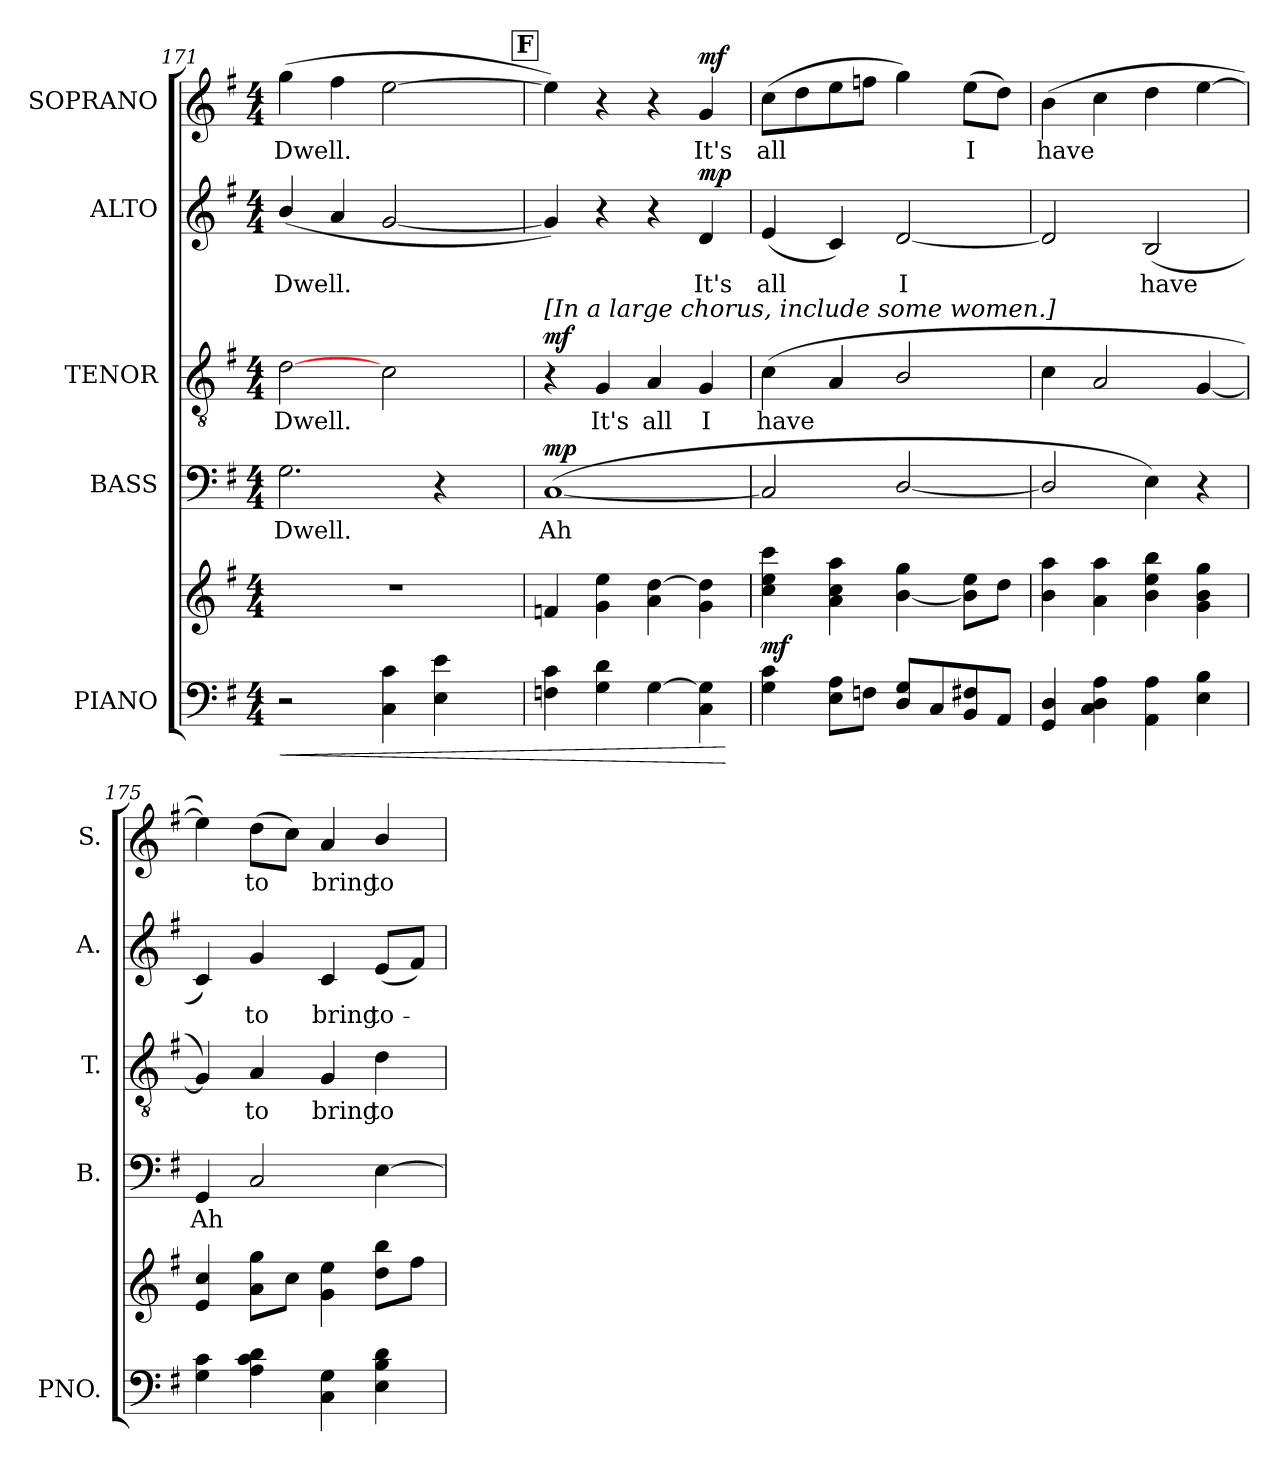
**kern	**kern	**dynam	**kern	**text	**dynam	**kern	**text	**dynam	**kern	**text	**dynam	**kern	**text	**dynam
*part5	*part5	*part5	*part4	*part4	*part4	*part3	*part3	*part3	*part2	*part2	*part2	*part1	*part1	*part1
*staff6	*staff5	*staff5/6	*staff4	*staff4	*staff4	*staff3	*staff3	*staff3	*staff2	*staff2	*staff2	*staff1	*staff1	*staff1
*I"PIANO	*	*	*I"BASS	*	*	*I"TENOR	*	*	*I"ALTO	*	*	*I"SOPRANO	*	*
*I'PNO.	*	*	*I'B.	*	*	*I'T.	*	*	*I'A.	*	*	*I'S.	*	*
*clefF4	*clefG2	*	*clefF4	*	*	*clefGv2	*	*	*clefG2	*	*	*clefG2	*	*
*	*	*	*	*	*	*ITrd7c12	*	*	*	*	*	*	*	*
*k[f#]	*k[f#]	*	*k[f#]	*	*	*k[f#]	*	*	*k[f#]	*	*	*k[f#]	*	*
*G:	*G:	*	*G:	*	*	*G:	*	*	*G:	*	*	*G:	*	*
*M4/4	*M4/4	*	*M4/4	*	*	*M4/4	*	*	*M4/4	*	*	*M4/4	*	*
=171	=171	=171	=171	=171	=171	=171	=171	=171	=171	=171	=171	=171	=171	=171
!	!	!LO:HP:b=2	!	!	!	!	!	!	!	!	!	!	!	!
!	!	!	!	!LO:LY:b:color=#000000	!	!	!	!	!	!	!	!	!	!
!	!	!	!	!	!	!	!LO:LY:b:color=#000000	!	!	!	!	!	!	!
!	!	!	!	!	!	!	!	!	!	!LO:LY:b:color=#000000	!	!	!	!
!	!	!	!	!	!	!	!	!	!	!	!	!	!LO:LY:b:color=#000000	!
*	*^	*	*	*	*	*	*	*	*	*	*	*^	*	*
2r	1r	2ryy	<	2.Gi\	Dwell.	.	[2Di\	Dwell.	.	(4bi/	Dwell.	.	(4ggi\	2ryy	Dwell.	.
.	.	.	.	.	.	.	.	.	.	4ai/	.	.	4ff#i\	.	.	.
4Ci\ 4ci	.	4ryy	.	.	.	.	2Ci\	.	.	[2gi/	.	.	[2eei\	4ryy	.	.
4Ei\ 4ei	.	8ryy	.	4r	.	.	.	.	.	.	.	.	.	8ryy	.	.
.	.	16ryy	.	.	.	.	.	.	.	.	.	.	.	16ryy	.	.
.	.	32ryy	.	.	.	.	.	.	.	.	.	.	.	32ryy	.	.
.	.	64ryy	.	.	.	.	.	.	.	.	.	.	.	64ryy	.	.
.	.	128...ryy	.	.	.	.	.	.	.	.	.	.	.	128...ryy	.	.
*	*MM80	*	*	*	*	*	*	*	*	*	*	*	*MM80	*	*	*
.	.	1024ryy	.	.	.	.	.	.	.	.	.	.	.	1024ryy	.	.
*	*v	*v	*	*	*	*	*	*	*	*	*	*	*v	*v	*	*
!!LO:REH:place=s1:B:color=#000000:enc=box:fs=16.5694:t=F
=172	=172	=172	=172	=172	=172	=172	=172	=172	=172	=172	=172	=172	=172	=172
*	*^	*	*	*	*	*	*	*	*	*	*	*^	*	*
!	!	!	!	!	!	!	!LO:TX:a:t=[In a large chorus, include some women.]	!	!	!	!	!	!	!	!	!
!	!	!	!	!	!LO:LY:b:color=#000000	!	!	!	!	!	!	!	!	!	!	!
*	*v	*v	*	*	*	*	*	*	*	*	*	*	*v	*v	*	*
4Fni\ 4ci	4fni/	.	([1Ci	Ah	mp	4r	.	mf	4gi/])	.	.	4eei\])	.	.
!	!	!	!	!	!	!	!LO:LY:b:color=#000000	!	!	!	!	!	!	!
4Gi\ 4di	4gi\ 4eei	.	.	.	.	4GGi/	It's	.	4r	.	.	4r	.	.
!	!	!	!	!	!	!	!LO:LY:b:color=#000000	!	!	!	!	!	!	!
[4Gi\	4ai\ [4ddi	.	.	.	.	4AAi/	all	.	4r	.	.	4r	.	.
!	!	!	!	!	!	!	!LO:LY:b:color=#000000	!	!	!	!	!	!	!
!	!	!	!	!	!	!	!	!	!	!LO:LY:b:color=#000000	!	!	!	!
!	!	!	!	!	!	!	!	!	!	!	!	!	!LO:LY:b:color=#000000	!
4Ci\ 4Gi]	4gi\ 4ddi]	.	.	.	.	4GGi/	I	.	4di/	It's	mp	4gi/	It's	mf
.	.	[	.	.	.	.	.	.	.	.	.	.	.	.
=173	=173	=173	=173	=173	=173	=173	=173	=173	=173	=173	=173	=173	=173	=173
!	!	!	!	!	!	!	!LO:LY:b:color=#000000	!	!	!	!	!	!	!
!	!	!	!	!	!	!	!	!	!	!LO:LY:b:color=#000000	!	!	!	!
!	!	!	!	!	!	!	!	!	!	!	!	!	!LO:LY:b:color=#000000	!
4Gi\ 4ci	4cci\ 4eei 4ccci	mf	2Ci/]	.	.	(4Ci\	have	.	(4ei/	all	.	(8cci\L	all	.
.	.	.	.	.	.	.	.	.	.	.	.	8ddi\	.	.
8Ei\ 8AiL	4ai\ 4cci 4aai	.	.	.	.	4AAi/	.	.	4ci/)	.	.	8eei\	.	.
8Fni\J	.	.	.	.	.	.	.	.	.	.	.	8ffni\J	.	.
!	!	!	!	!	!	!	!	!	!	!LO:LY:b:color=#000000	!	!	!	!
8Di/ 8GiL	[4bi\ 4ggi	.	[2Di/	.	.	2BBi/	.	.	[2di/	I	.	4ggi\)	.	.
8Ci/	.	.	.	.	.	.	.	.	.	.	.	.	.	.
!	!	!	!	!	!	!	!	!	!	!	!	!	!LO:LY:b:color=#000000	!
8BBi/ 8F#Xi	8bi\] 8eeiL	.	.	.	.	.	.	.	.	.	.	(8eei\L	I	.
8AAi/J	8ddi\J	.	.	.	.	.	.	.	.	.	.	8ddi\J)	.	.
=174	=174	=174	=174	=174	=174	=174	=174	=174	=174	=174	=174	=174	=174	=174
!	!	!	!	!	!	!	!	!	!	!	!	!	!LO:LY:b:color=#000000	!
4GGi/ 4Di	4bi\ 4aai	.	2Di/]	.	.	4Ci\	.	.	2di/]	.	.	(4bi\	have	.
4Ci\ 4Di 4Ai	4ai\ 4aai	.	.	.	.	2AAi/	.	.	.	.	.	4cci\	.	.
!	!	!	!	!	!	!	!	!	!	!LO:LY:b:color=#000000	!	!	!	!
4AAi\ 4Ai	4bi\ 4eei 4bbi	.	4Ei\)	.	.	.	.	.	(2Bi/	have	.	4ddi\	.	.
4Ei\ 4Bi	4gi\ 4bi 4ggi	.	4r	.	.	[4GGi/	.	.	.	.	.	[4eei\	.	.
!!LO:PB:g=z
=175	=175	=175	=175	=175	=175	=175	=175	=175	=175	=175	=175	=175	=175	=175
!	!	!	!	!LO:LY:b:color=#000000	!	!	!	!	!	!	!	!	!	!
4Gi\ 4ci	4ei/ 4cci	.	4GGi/	Ah	.	4GGi/])	.	.	4ci/)	.	.	4eei\])	.	.
!	!	!	!	!	!	!	!LO:LY:b:color=#000000	!	!	!	!	!	!	!
!	!	!	!	!	!	!	!	!	!	!LO:LY:b:color=#000000	!	!	!	!
!	!	!	!	!	!	!	!	!	!	!	!	!	!LO:LY:b:color=#000000	!
4Ai\ 4ci 4di	8ai\ 8ggiL	.	2Ci/	.	.	4AAi/	to	.	4gi/	to	.	(8ddi\L	to	.
.	8cci\J	.	.	.	.	.	.	.	.	.	.	8cci\J)	.	.
!	!	!	!	!	!	!	!LO:LY:b:color=#000000	!	!	!	!	!	!	!
!	!	!	!	!	!	!	!	!	!	!LO:LY:b:color=#000000	!	!	!	!
!	!	!	!	!	!	!	!	!	!	!	!	!	!LO:LY:b:color=#000000	!
4Ci\ 4Gi	4gi\ 4eei	.	.	.	.	4GGi/	bring	.	4ci/	bring	.	4ai/	bring	.
!	!	!	!	!	!	!	!LO:LY:b:color=#000000	!	!	!	!	!	!	!
!	!	!	!	!	!	!	!	!	!	!LO:LY:b:color=#000000	!	!	!	!
!	!	!	!	!	!	!	!	!	!	!	!	!	!LO:LY:b:color=#000000	!
4Ei\ 4Bi 4di	8ddi\ 8bbiL	.	[4Ei\	.	.	4Di\	to-	.	(8ei/L	to-	.	4bi/	to-	.
.	8ff#i\J	.	.	.	.	.	.	.	8f#i/J)	.	.	.	.	.
=	=	=	=	=	=	=	=	=	=	=	=	=	=	=
*-	*-	*-	*-	*-	*-	*-	*-	*-	*-	*-	*-	*-	*-	*-
